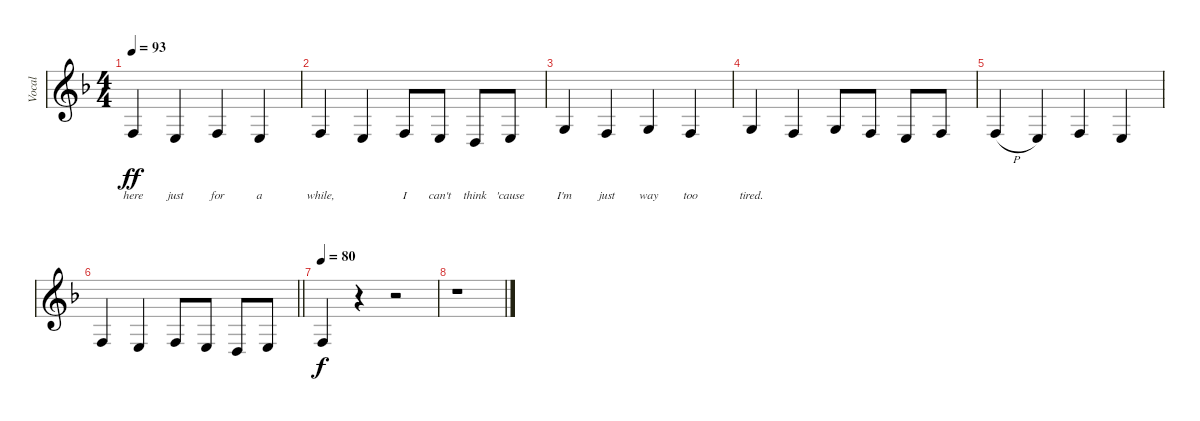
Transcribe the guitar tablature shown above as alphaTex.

\track ("Vocal" "Vocal") {instrument oboe}
\staff {score}
\tuning (E4 B3 G3 D3 A2 E2) {hide}
\ts (4 4)
\tempo 93
\clef g2
\ks f
3.4.4{lyrics (0 "here") lyrics (1 "") lyrics (2 "") lyrics (3 "") lyrics (4 "") dy ff} 2.4.4{lyrics (0 "just") lyrics (1 "") lyrics (2 "") lyrics (3 "") lyrics (4 "")} 3.4.4{lyrics (0 "for") lyrics (1 "") lyrics (2 "") lyrics (3 "") lyrics (4 "")} 2.4.4{lyrics (0 "a") lyrics (1 "") lyrics (2 "") lyrics (3 "") lyrics (4 "")} |
3.4.4{lyrics (0 "while,") lyrics (1 "") lyrics (2 "") lyrics (3 "") lyrics (4 "")} 2.4.4{lyrics (0 "") lyrics (1 "") lyrics (2 "") lyrics (3 "") lyrics (4 "")} 3.4.8{lyrics (0 "I") lyrics (1 "") lyrics (2 "") lyrics (3 "") lyrics (4 "")} 2.4.8{lyrics (0 "can't") lyrics (1 "") lyrics (2 "") lyrics (3 "") lyrics (4 "")} 0.4.8{lyrics (0 "think") lyrics (1 "") lyrics (2 "") lyrics (3 "") lyrics (4 "")} 2.4.8{lyrics (0 "'cause") lyrics (1 "") lyrics (2 "") lyrics (3 "") lyrics (4 "")} |
0.3.4{lyrics (0 "I'm") lyrics (1 "") lyrics (2 "") lyrics (3 "") lyrics (4 "")} 3.4.4{lyrics (0 "just") lyrics (1 "") lyrics (2 "") lyrics (3 "") lyrics (4 "")} 0.3.4{lyrics (0 "way") lyrics (1 "") lyrics (2 "") lyrics (3 "") lyrics (4 "")} 3.4.4{lyrics (0 "too") lyrics (1 "") lyrics (2 "") lyrics (3 "") lyrics (4 "")} |
0.3.4{lyrics (0 "tired.") lyrics (1 "") lyrics (2 "") lyrics (3 "") lyrics (4 "")} 3.4.4 0.3.8 3.4.8 2.4.8 3.4.8 |
3.4{h}.4 2.4.4 3.4.4 2.4.4 |
\barLineRight lightlight
3.4.4 2.4.4 3.4.8 2.4.8 0.4.8 2.4.8 |
\tempo 80
3.4.4{dy f} r.4 r.2 |
r.1
